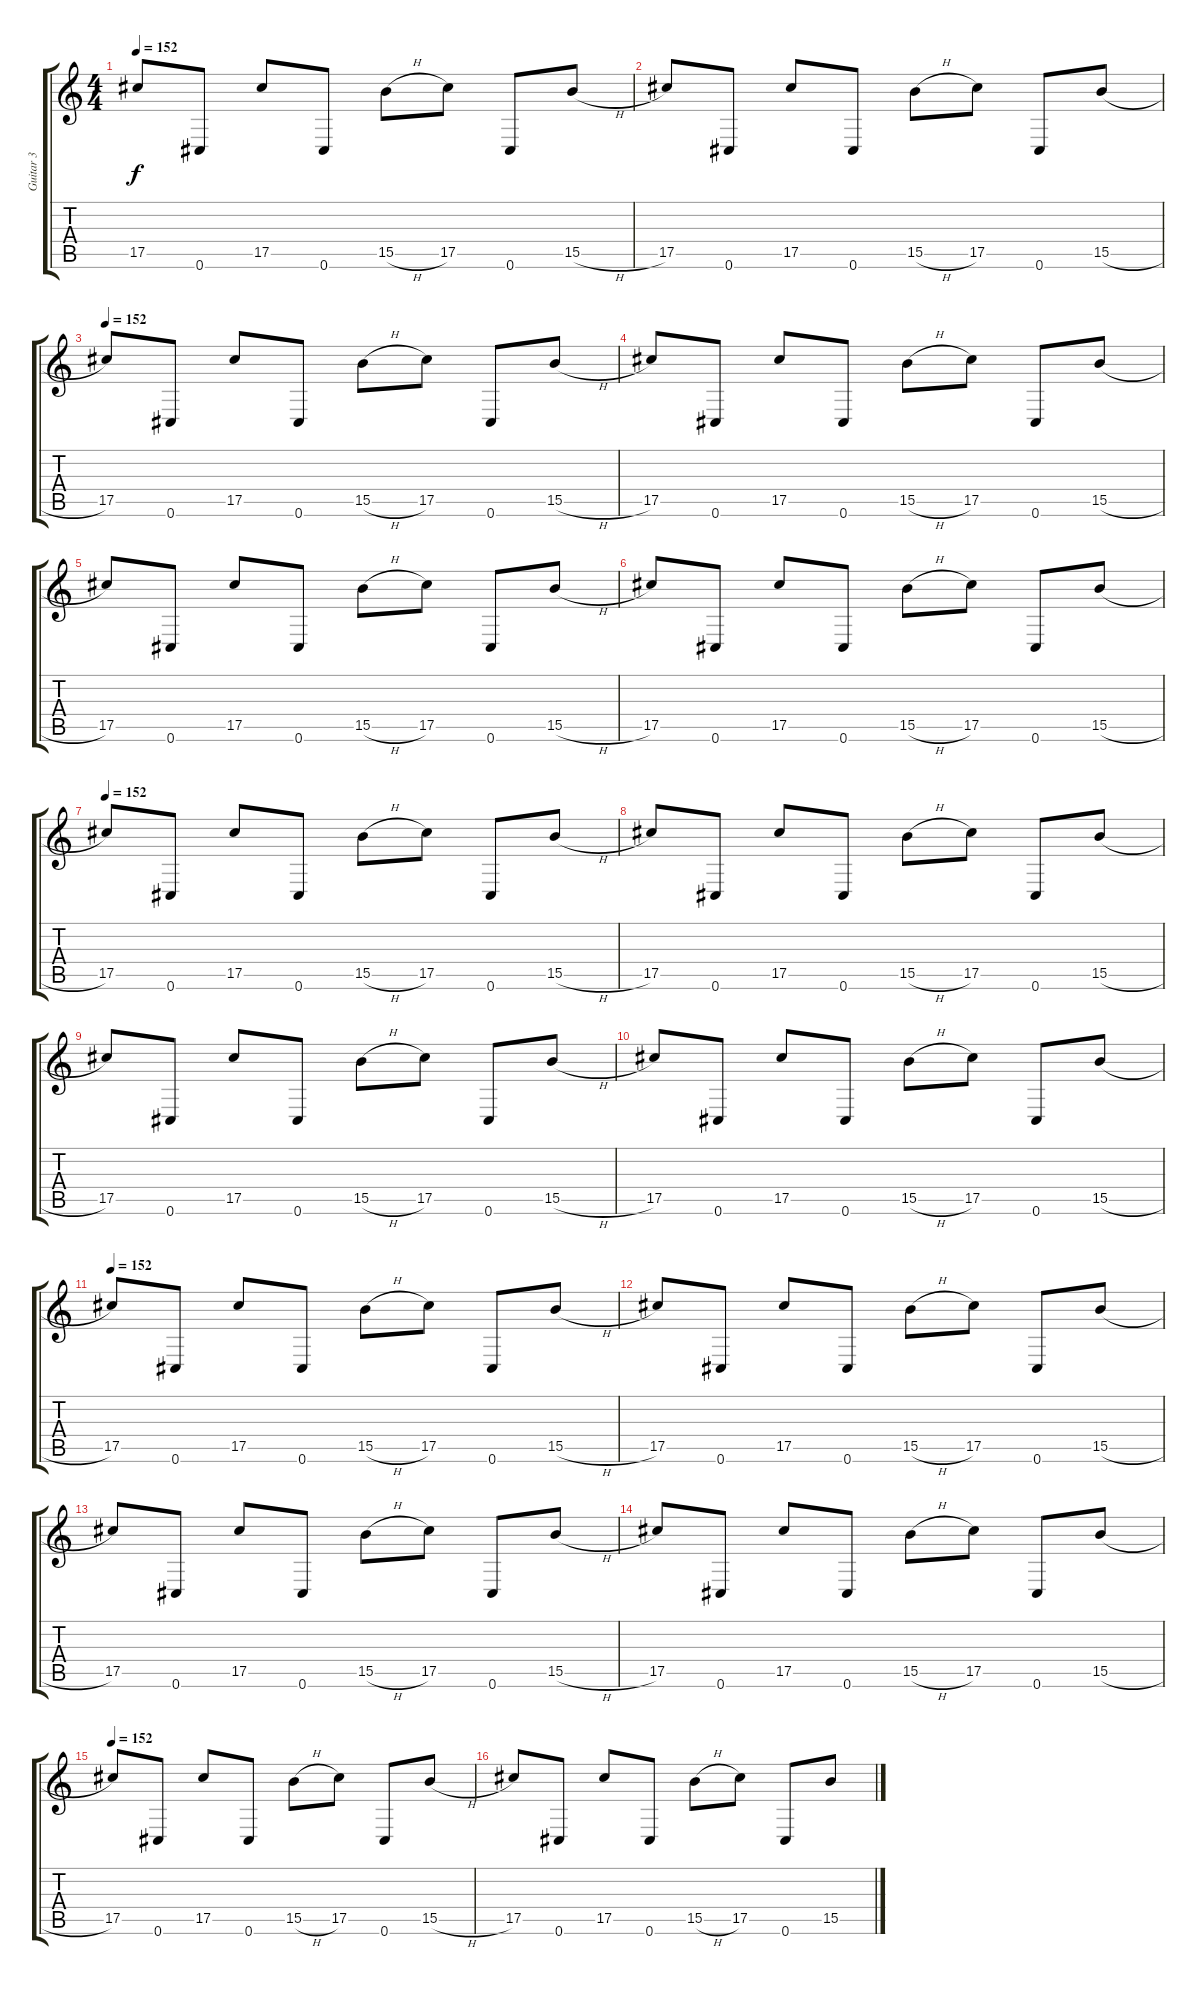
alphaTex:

\track ("Guitar 3" "Guitar 3") {instrument overdrivenguitar}
\staff {score tabs}
\tuning (Eb4 Bb3 Gb3 Db3 Ab2 Db2) {hide}
\ts (4 4)
\tempo 152
\clef g2
\ks c
17.5.8{dy f instrument overdrivenguitar} 0.6.8 17.5.8 0.6.8 15.5{h}.8 17.5.8 0.6.8 15.5{h}.8 |
17.5.8{instrument overdrivenguitar} 0.6.8 17.5.8 0.6.8 15.5{h}.8 17.5.8 0.6.8 15.5{h}.8 |
\tempo 152
17.5.8{instrument overdrivenguitar} 0.6.8 17.5.8 0.6.8 15.5{h}.8 17.5.8 0.6.8 15.5{h}.8 |
17.5.8{instrument overdrivenguitar} 0.6.8 17.5.8 0.6.8 15.5{h}.8 17.5.8 0.6.8 15.5{h}.8 |
17.5.8{instrument overdrivenguitar} 0.6.8 17.5.8 0.6.8 15.5{h}.8 17.5.8 0.6.8 15.5{h}.8 |
17.5.8{instrument overdrivenguitar} 0.6.8 17.5.8 0.6.8 15.5{h}.8 17.5.8 0.6.8 15.5{h}.8 |
\tempo 152
17.5.8{volume 15 instrument overdrivenguitar} 0.6.8 17.5.8 0.6.8 15.5{h}.8 17.5.8 0.6.8 15.5{h}.8 |
17.5.8{instrument overdrivenguitar} 0.6.8 17.5.8 0.6.8 15.5{h}.8 17.5.8 0.6.8 15.5{h}.8 |
17.5.8{instrument overdrivenguitar} 0.6.8 17.5.8 0.6.8 15.5{h}.8 17.5.8 0.6.8 15.5{h}.8 |
17.5.8{instrument overdrivenguitar} 0.6.8 17.5.8 0.6.8 15.5{h}.8 17.5.8 0.6.8 15.5{h}.8 |
\tempo 152
17.5.8{instrument overdrivenguitar} 0.6.8 17.5.8 0.6.8 15.5{h}.8 17.5.8 0.6.8 15.5{h}.8 |
17.5.8{instrument overdrivenguitar} 0.6.8 17.5.8 0.6.8 15.5{h}.8 17.5.8 0.6.8 15.5{h}.8 |
17.5.8{instrument overdrivenguitar} 0.6.8 17.5.8 0.6.8 15.5{h}.8 17.5.8 0.6.8 15.5{h}.8 |
17.5.8{instrument overdrivenguitar} 0.6.8 17.5.8 0.6.8 15.5{h}.8 17.5.8 0.6.8 15.5{h}.8 |
\tempo 152
17.5.8{volume 16 instrument overdrivenguitar} 0.6.8 17.5.8 0.6.8 15.5{h}.8 17.5.8 0.6.8 15.5{h}.8 |
17.5.8{instrument overdrivenguitar} 0.6.8 17.5.8 0.6.8 15.5{h}.8 17.5.8 0.6.8 15.5{h}.8
